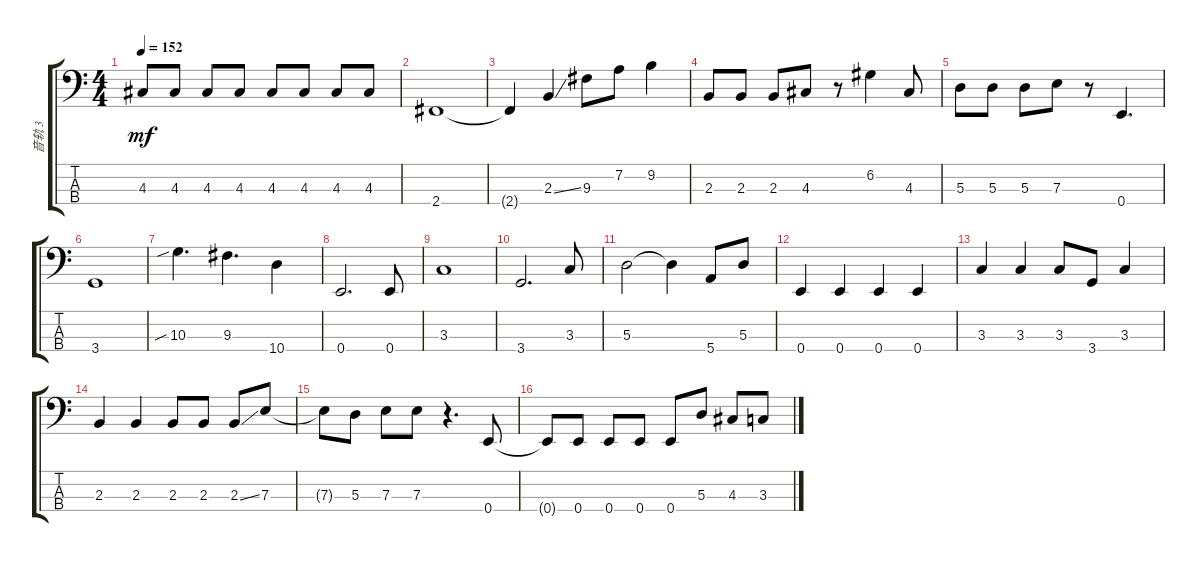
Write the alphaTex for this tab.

\track ("音轨 3" "音轨 3") {instrument electricbassfinger}
\staff {score tabs}
\tuning (G2 D2 A1 E1) {hide}
\ts (4 4)
\tempo 152
\clef f4
\ks c
4.3{t}.8{dy mf} 4.3.8 4.3.8 4.3.8 4.3.8 4.3.8 4.3.8 4.3.8 |
2.4.1 |
2.4{t}.4 2.3{ss}.4 9.3.8 7.2.8 9.2.4 |
2.3.8 2.3.8 2.3.8 4.3.8 r.8 6.2.4 4.3.8 |
5.3.8 5.3.8 5.3.8 7.3.8 r.8 0.4.4{d} |
3.4.1 |
10.3{sib}.4{d} 9.3.4{d} 10.4.4 |
0.4.2{d} 0.4.8 |
3.3.1 |
3.4.2{d} 3.3.8 |
5.3.2 5.3{t}.4 5.4.8 5.3.8 |
0.4.4 0.4.4 0.4.4 0.4.4 |
3.3.4 3.3.4 3.3.8 3.4.8 3.3.4 |
2.3.4 2.3.4 2.3.8 2.3.8 2.3{ss}.8 7.3.8 |
7.3{t}.8 5.3.8 7.3.8 7.3.8 r.4{d} 0.4.8 |
0.4{t}.8 0.4.8 0.4.8 0.4.8 0.4.8 5.3.8 4.3.8 3.3.8
